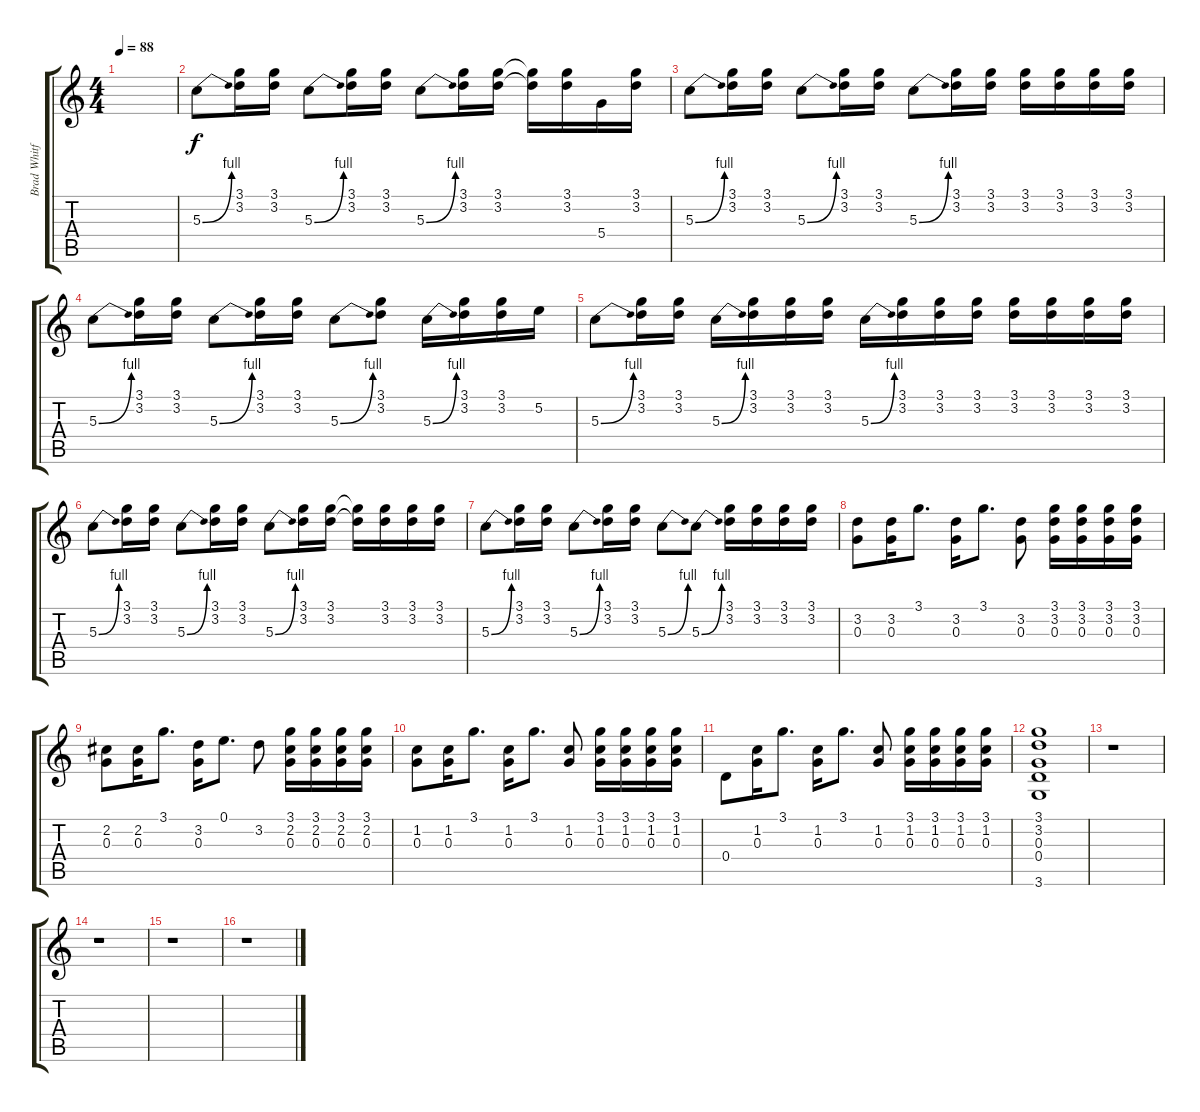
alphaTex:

\track ("Brad Whitford " "Brad Whitf") {instrument overdrivenguitar}
\staff {score tabs}
\tuning (E4 B3 G3 D3 A2 E2) {hide}
\ts (4 4)
\tempo 88
\clef g2
\ks c
|
5.3{be (bend 0 0 60 4)}.8 (3.1 3.2).16 (3.1 3.2).16 5.3{be (bend 0 0 60 4)}.8 (3.1 3.2).16 (3.1 3.2).16 5.3{be (bend 0 0 60 4)}.8 (3.1 3.2).16 (3.1 3.2).16 (3.1{t} 3.2{t}).16 (3.1 3.2).16 5.4.16 (3.1 3.2).16 |
5.3{be (bend 0 0 60 4)}.8 (3.1 3.2).16 (3.1 3.2).16 5.3{be (bend 0 0 60 4)}.8 (3.1 3.2).16 (3.1 3.2).16 5.3{be (bend 0 0 60 4)}.8 (3.1 3.2).16 (3.1 3.2).16 (3.1 3.2).16 (3.1 3.2).16 (3.1 3.2).16 (3.1 3.2).16 |
5.3{be (bend 0 0 60 4)}.8 (3.1 3.2).16 (3.1 3.2).16 5.3{be (bend 0 0 60 4)}.8 (3.1 3.2).16 (3.1 3.2).16 5.3{be (bend 0 0 60 4)}.8 (3.1 3.2).8 5.3{be (bend 0 0 60 4)}.16 (3.1 3.2).16 (3.1 3.2).16 5.2.16 |
5.3{be (bend 0 0 60 4)}.8 (3.1 3.2).16 (3.1 3.2).16 5.3{be (bend 0 0 60 4)}.16 (3.1 3.2).16 (3.1 3.2).16 (3.1 3.2).16 5.3{be (bend 0 0 60 4)}.16 (3.1 3.2).16 (3.1 3.2).16 (3.1 3.2).16 (3.1 3.2).16 (3.1 3.2).16 (3.1 3.2).16 (3.1 3.2).16 |
5.3{be (bend 0 0 60 4)}.8 (3.1 3.2).16 (3.1 3.2).16 5.3{be (bend 0 0 60 4)}.8 (3.1 3.2).16 (3.1 3.2).16 5.3{be (bend 0 0 60 4)}.8 (3.1 3.2).16 (3.1 3.2).16 (3.1{t} 3.2{t}).16 (3.1 3.2).16 (3.1 3.2).16 (3.1 3.2).16 |
5.3{be (bend 0 0 60 4)}.8 (3.1 3.2).16 (3.1 3.2).16 5.3{be (bend 0 0 60 4)}.8 (3.1 3.2).16 (3.1 3.2).16 5.3{be (bend 0 0 60 4)}.8 5.3{be (bend 0 0 60 4)}.8 (3.1 3.2).16 (3.1 3.2).16 (3.1 3.2).16 (3.1 3.2).16 |
(3.2 0.3).8 (3.2 0.3).16 3.1.8{d} (3.2 0.3).16 3.1.8{d} (3.2 0.3).8 (3.1 3.2 0.3).16 (3.1 3.2 0.3).16 (3.1 3.2 0.3).16 (3.1 3.2 0.3).16 |
(2.2 0.3).8 (2.2 0.3).16 3.1.8{d} (3.2 0.3).16 0.1.8{d} 3.2.8 (3.1 2.2 0.3).16 (3.1 2.2 0.3).16 (3.1 2.2 0.3).16 (3.1 2.2 0.3).16 |
(1.2 0.3).8 (1.2 0.3).16 3.1.8{d} (1.2 0.3).16 3.1.8{d} (1.2 0.3).8 (3.1 1.2 0.3).16 (3.1 1.2 0.3).16 (3.1 1.2 0.3).16 (3.1 1.2 0.3).16 |
0.4.8 (1.2 0.3).16 3.1.8{d} (1.2 0.3).16 3.1.8{d} (1.2 0.3).8 (3.1 1.2 0.3).16 (3.1 1.2 0.3).16 (3.1 1.2 0.3).16 (3.1 1.2 0.3).16 |
(3.1 3.2 0.3 0.4 3.6).1 |
r.1 |
r.1 |
r.1 |
r.1
